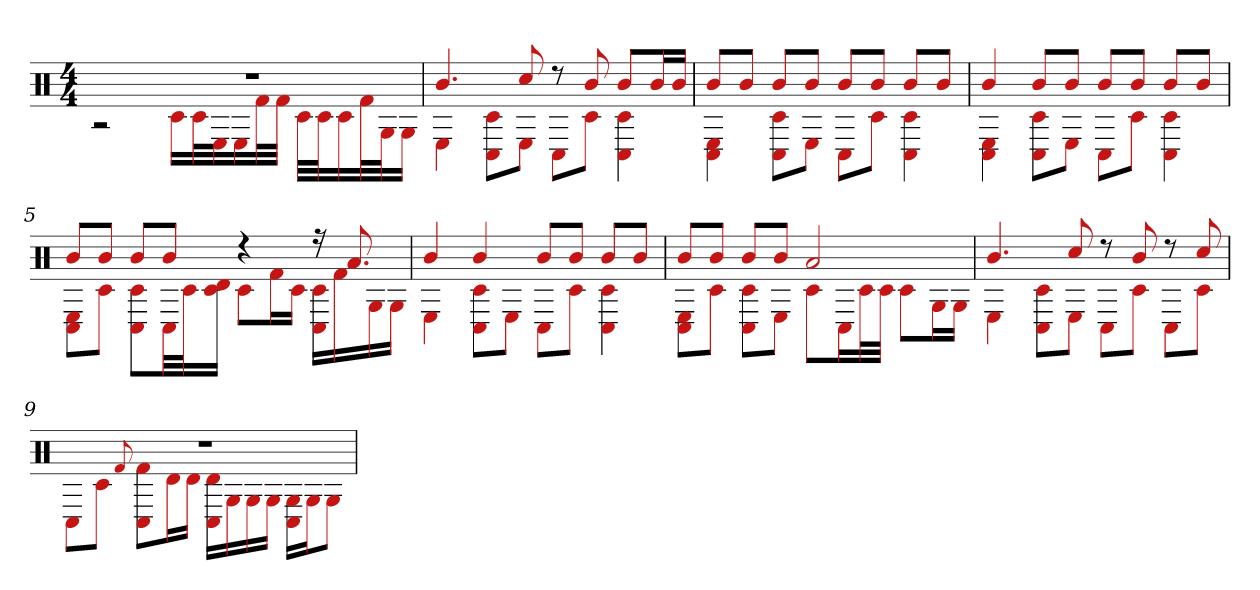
**kern
*part1
*staff1
*clefX
*k[]
*M4/4
=1
*^
1r	2r
.	16c#LL
.	32c#L
.	32EJ
.	16E
.	32f#L
.	32f#JJJ
.	32c#LLL
.	32c#J
.	16c#
.	32f#L
.	32GJ
.	16GJJ
=2	=2
4.b	4E
.	8C# 8c#L
8cc#	8EJ
8r	8C#L
8b	8c#J
8bL	4c# 4C#
16bL	.
16bJJ	.
=3	=3
8bL	4C# 4E
8bJ	.
8bL	8C# 8c#L
8bJ	8EJ
8bL	8C#L
8bJ	8c#J
8bL	4C# 4c#
8bJ	.
=4	=4
4b	4C# 4E
8bL	8C# 8c#L
8bJ	8EJ
8bL	8C#L
8bJ	8c#J
8bL	4c# 4C#
8bJ	.
=5	=5
8bL	8E 8C#L
8bJ	8c#J
8bL	8C# 8c#L
8bJ	32C#LL
.	32c#J
.	16d 16c#JJ
4r	8c#L
.	16f#L
.	16c#JJ
16r	16c# 16C#LL
8.a	16f#
.	16G
.	16GJJ
=6	=6
4b	4E
4b	8C# 8c#L
.	8EJ
8bL	8C#L
8bJ	8c#J
8bL	4c# 4C#
8bJ	.
=7	=7
8bL	8C# 8EL
8bJ	8c#J
8bL	8C# 8c#L
8bJ	8EJ
2a	8c#L
.	16C#L
.	32c#L
.	32c#JJJ
.	8c#L
.	16GL
.	16GJJ
=8	=8
4.b	4E
.	8C# 8c#L
8cc#	8EJ
8r	8C#L
8b	8c#J
8r	8C#L
8cc#	8c#J
=9	=9
1r	8C#L
.	8c#J
.	8qqf#
.	8C# 8f#L
.	16dL
.	16dJJ
.	16C# 16dLL
.	16G
.	16G
.	16GJJ
.	16G 16C#LL
.	16GJ
.	8GJ
*v	*v
=
*-
